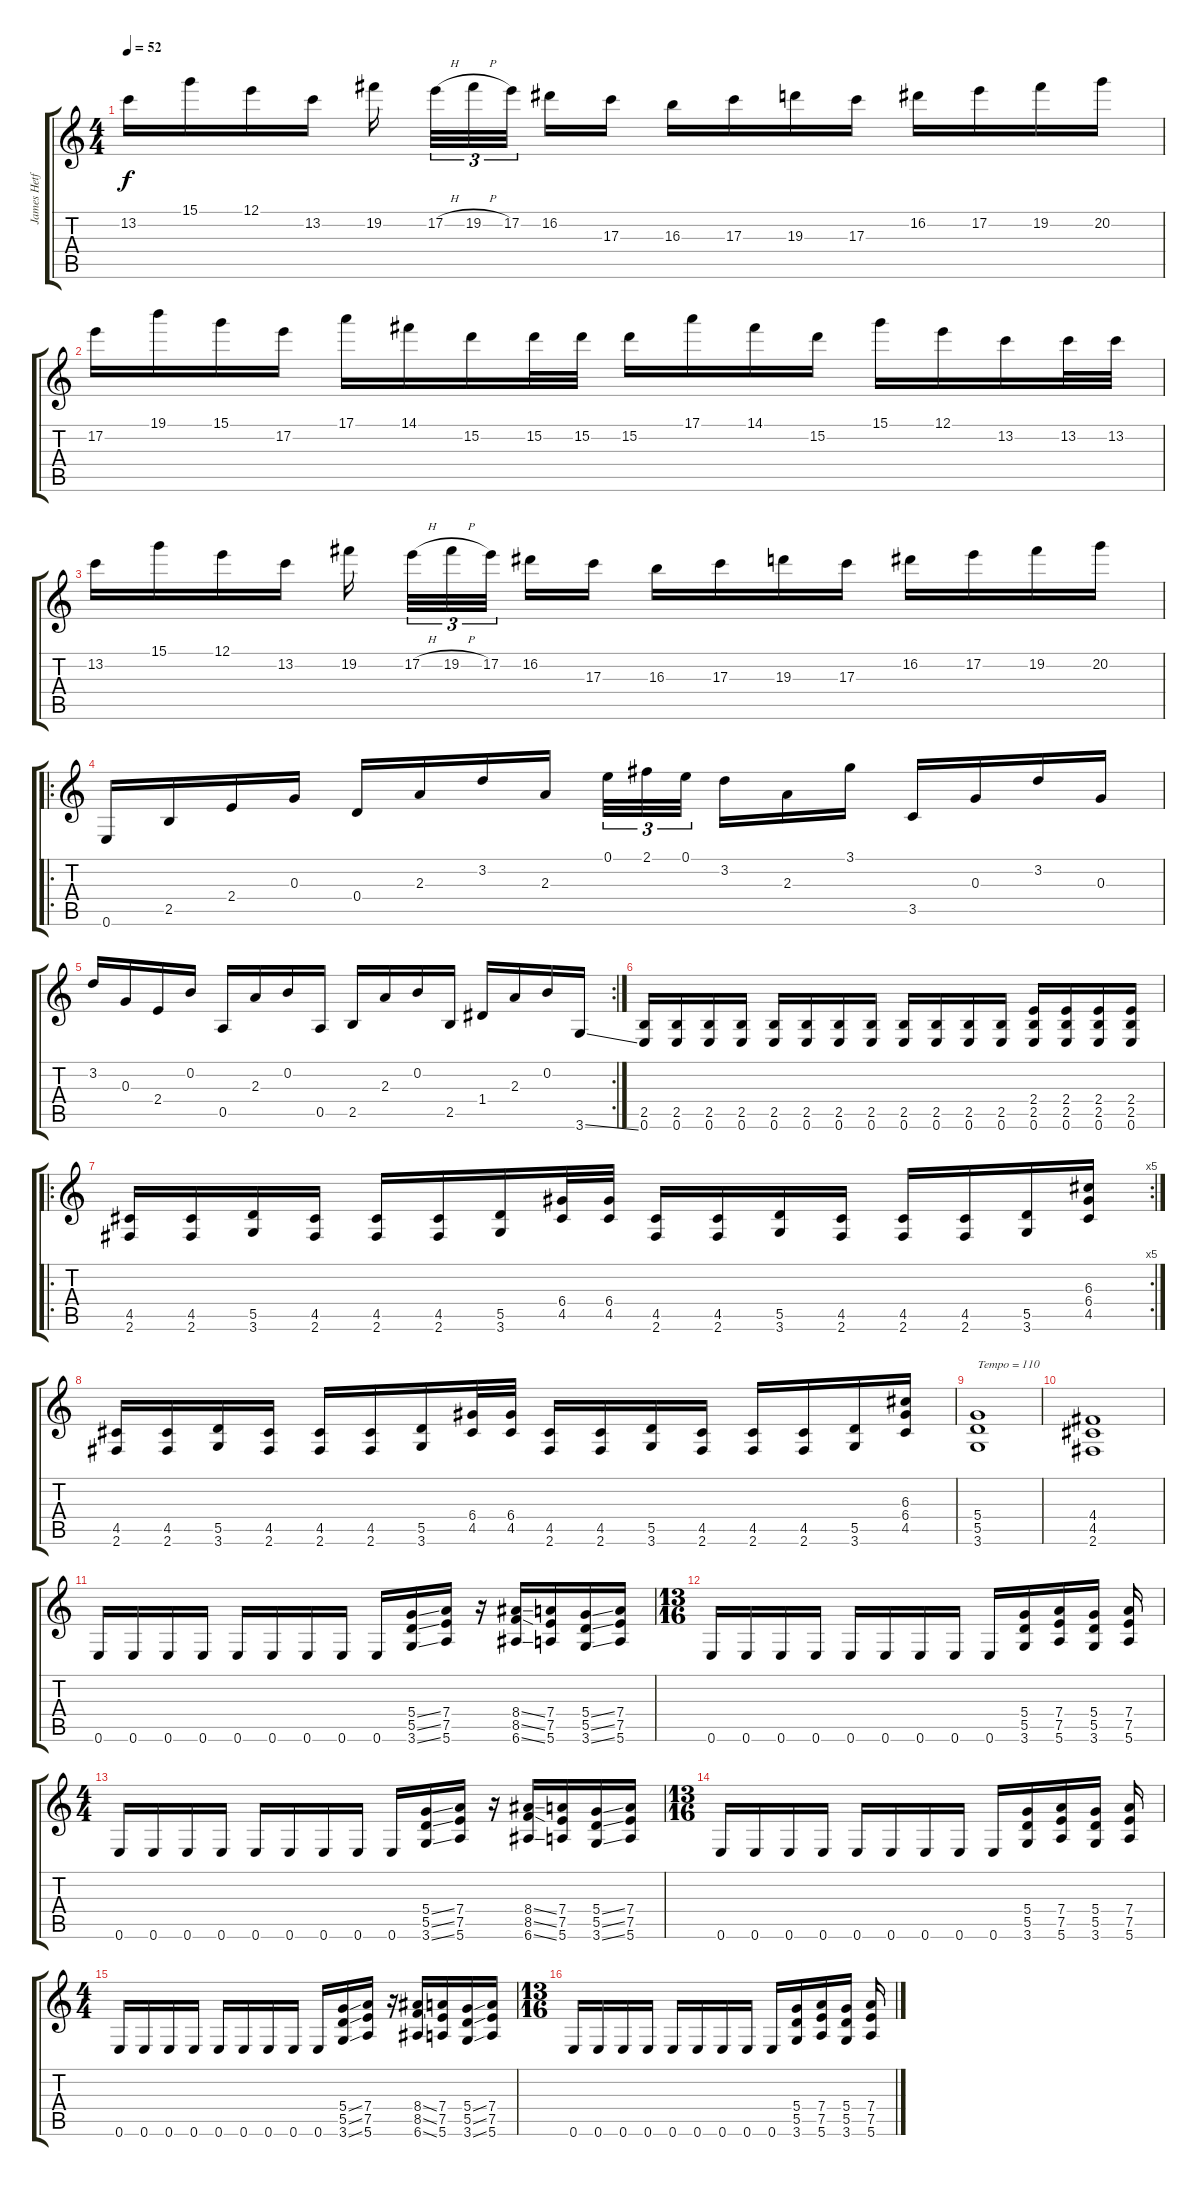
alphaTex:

\track ("James Hetfield" "James Hetf") {instrument distortionguitar}
\staff {score tabs}
\tuning (E4 B3 G3 D3 A2 E2) {hide}
\ts (4 4)
\tempo 52
\clef g2
\ks c
13.2.16{dy f} 15.1.16 12.1.16 13.2.16 19.2.16 17.2{h}.32{tu (3 2)} 19.2{h}.32{tu (3 2)} 17.2.32{tu (3 2)} 16.2.16 17.3.16 16.3.16 17.3.16 19.3.16 17.3.16 16.2.16 17.2.16 19.2.16 20.2.16 |
17.2.16 19.1.16 15.1.16 17.2.16 17.1.16 14.1.16 15.2.16 15.2.32 15.2.32 15.2.16 17.1.16 14.1.16 15.2.16 15.1.16 12.1.16 13.2.16 13.2.32 13.2.32 |
13.2.16 15.1.16 12.1.16 13.2.16 19.2.16 17.2{h}.32{tu (3 2)} 19.2{h}.32{tu (3 2)} 17.2.32{tu (3 2)} 16.2.16 17.3.16 16.3.16 17.3.16 19.3.16 17.3.16 16.2.16 17.2.16 19.2.16 20.2.16 |
\ro
0.6.16 2.5.16 2.4.16 0.3.16 0.4.16 2.3.16 3.2.16 2.3.16 0.1.32{tu (3 2)} 2.1.32{tu (3 2)} 0.1.32{tu (3 2)} 3.2.16 2.3.16 3.1.16 3.5.16 0.3.16 3.2.16 0.3.16 |
\rc 2
3.2.16 0.3.16 2.4.16 0.2.16 0.5.16 2.3.16 0.2.16 0.5.16 2.5.16 2.3.16 0.2.16 2.5.16 1.4.16 2.3.16 0.2.16 3.6{ss}.16 |
(2.5 0.6).16 (2.5 0.6).16 (2.5 0.6).16 (2.5 0.6).16 (2.5 0.6).16 (2.5 0.6).16 (2.5 0.6).16 (2.5 0.6).16 (2.5 0.6).16 (2.5 0.6).16 (2.5 0.6).16 (2.5 0.6).16 (2.4 2.5 0.6).16 (2.4 2.5 0.6).16 (2.4 2.5 0.6).16 (2.4 2.5 0.6).16 |
\ro
\rc 5
(4.5 2.6).16 (4.5 2.6).16 (5.5 3.6).16 (4.5 2.6).16 (4.5 2.6).16 (4.5 2.6).16 (5.5 3.6).16 (6.4 4.5).32 (6.4 4.5).32 (4.5 2.6).16 (4.5 2.6).16 (5.5 3.6).16 (4.5 2.6).16 (4.5 2.6).16 (4.5 2.6).16 (5.5 3.6).16 (6.3 6.4 4.5).16 |
(4.5 2.6).16 (4.5 2.6).16 (5.5 3.6).16 (4.5 2.6).16 (4.5 2.6).16 (4.5 2.6).16 (5.5 3.6).16 (6.4 4.5).32 (6.4 4.5).32 (4.5 2.6).16 (4.5 2.6).16 (5.5 3.6).16 (4.5 2.6).16 (4.5 2.6).16 (4.5 2.6).16 (5.5 3.6).16 (6.3 6.4 4.5).16 |
(5.4 5.5 3.6).1{txt "Tempo = 110"} |
(4.4 4.5 2.6).1 |
0.6.16 0.6.16 0.6.16 0.6.16 0.6.16 0.6.16 0.6.16 0.6.16 0.6.16 (5.4{ss} 5.5{ss} 3.6{ss}).16 (7.4 7.5 5.6).16 r.16 (8.4{ss} 8.5{ss} 6.6{ss}).16 (7.4 7.5 5.6).16 (5.4{ss} 5.5{ss} 3.6{ss}).16 (7.4 7.5 5.6).16 |
\ts (13 16)
0.6.16 0.6.16 0.6.16 0.6.16 0.6.16 0.6.16 0.6.16 0.6.16 0.6.16 (5.4 5.5 3.6).16 (7.4 7.5 5.6).16 (5.4 5.5 3.6).16 (7.4 7.5 5.6).16 |
\ts (4 4)
0.6.16 0.6.16 0.6.16 0.6.16 0.6.16 0.6.16 0.6.16 0.6.16 0.6.16 (5.4{ss} 5.5{ss} 3.6{ss}).16 (7.4 7.5 5.6).16 r.16 (8.4{ss} 8.5{ss} 6.6{ss}).16 (7.4 7.5 5.6).16 (5.4{ss} 5.5{ss} 3.6{ss}).16 (7.4 7.5 5.6).16 |
\ts (13 16)
0.6.16 0.6.16 0.6.16 0.6.16 0.6.16 0.6.16 0.6.16 0.6.16 0.6.16 (5.4 5.5 3.6).16 (7.4 7.5 5.6).16 (5.4 5.5 3.6).16 (7.4 7.5 5.6).16 |
\ts (4 4)
0.6.16 0.6.16 0.6.16 0.6.16 0.6.16 0.6.16 0.6.16 0.6.16 0.6.16 (5.4{ss} 5.5{ss} 3.6{ss}).16 (7.4 7.5 5.6).16 r.16 (8.4{ss} 8.5{ss} 6.6{ss}).16 (7.4 7.5 5.6).16 (5.4{ss} 5.5{ss} 3.6{ss}).16 (7.4 7.5 5.6).16 |
\ts (13 16)
0.6.16 0.6.16 0.6.16 0.6.16 0.6.16 0.6.16 0.6.16 0.6.16 0.6.16 (5.4 5.5 3.6).16 (7.4 7.5 5.6).16 (5.4 5.5 3.6).16 (7.4 7.5 5.6).16
